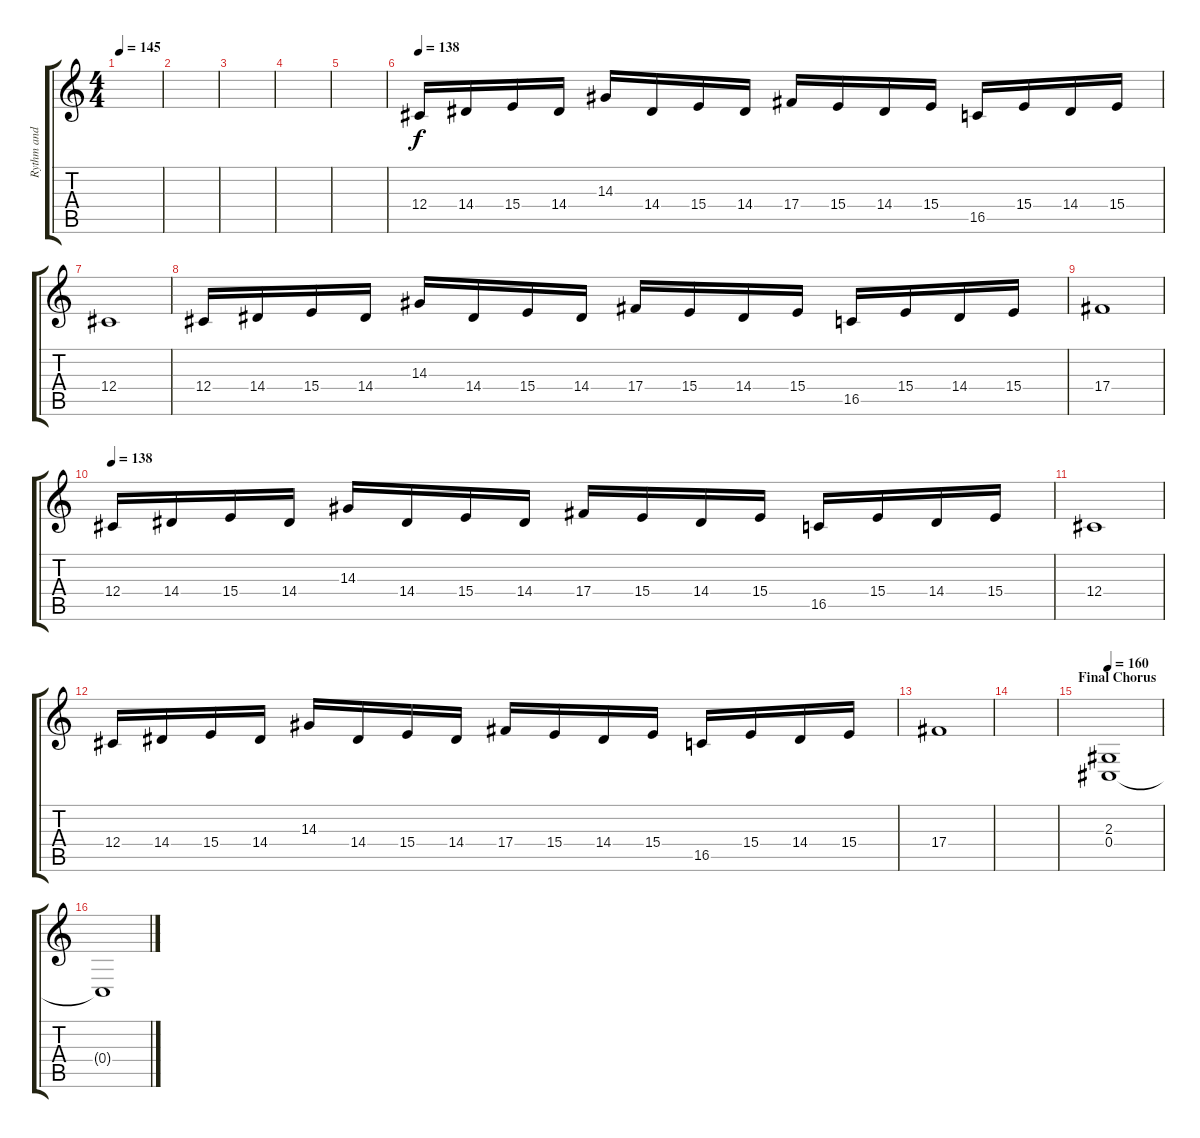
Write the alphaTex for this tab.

\track ("Rythm and Harmony (Everton  Andrade)" "Rythm and ") {instrument stringensemble2}
\staff {score tabs}
\tuning (Eb4 Bb3 Gb3 Db3 Ab2 Eb2) {hide}
\ts (4 4)
\tempo 145
\clef g2
\ks c
|
|
|
|
|
\tempo 138
12.4.16{volume 16 instrument acousticgrandpiano} 14.4.16 15.4.16 14.4.16 14.3.16 14.4.16 15.4.16 14.4.16 17.4.16 15.4.16 14.4.16 15.4.16 16.5.16 15.4.16 14.4.16 15.4.16 |
12.4.1 |
12.4.16 14.4.16 15.4.16 14.4.16 14.3.16 14.4.16 15.4.16 14.4.16 17.4.16 15.4.16 14.4.16 15.4.16 16.5.16 15.4.16 14.4.16 15.4.16 |
17.4.1 |
\tempo 138
12.4.16{volume 16 instrument acousticgrandpiano} 14.4.16 15.4.16 14.4.16 14.3.16 14.4.16 15.4.16 14.4.16 17.4.16 15.4.16 14.4.16 15.4.16 16.5.16 15.4.16 14.4.16 15.4.16 |
12.4.1 |
12.4.16 14.4.16 15.4.16 14.4.16 14.3.16 14.4.16 15.4.16 14.4.16 17.4.16 15.4.16 14.4.16 15.4.16 16.5.16 15.4.16 14.4.16 15.4.16 |
17.4.1 |
|
\section ("" "Final Chorus")
\tempo 160
(2.3 0.4).1 |
0.4{t}.1
